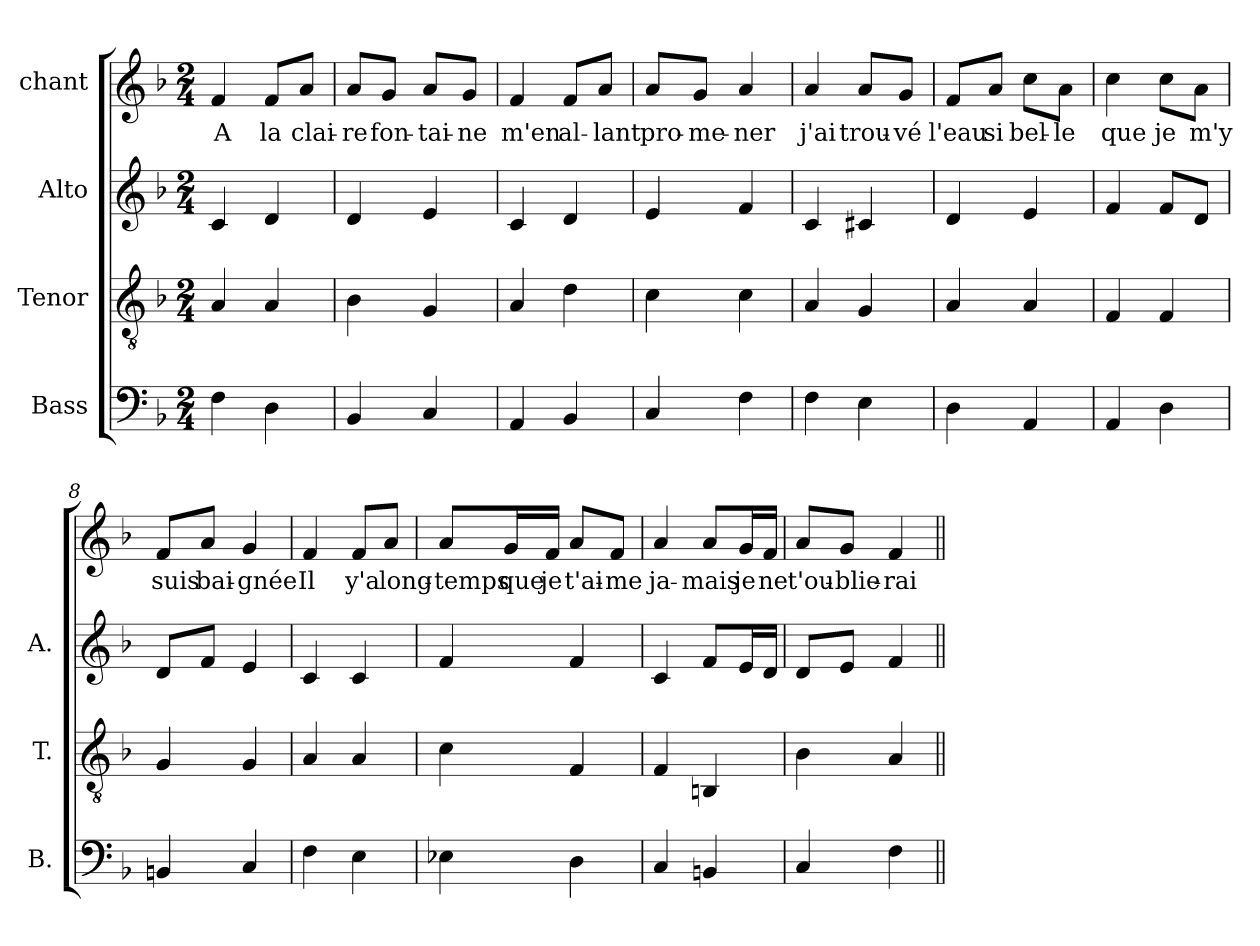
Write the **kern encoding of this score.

**kern	**kern	**kern	**kern	**text
*part4	*part3	*part2	*part1	*part1
*staff4	*staff3	*staff2	*staff1	*staff1
*I"Bass	*I"Tenor	*I"Alto	*I"chant	*
*I'B.	*I'T.	*I'A.	*	*
*clefF4	*clefGv2	*clefG2	*clefG2	*
*k[b-]	*k[b-]	*k[b-]	*k[b-]	*
*M2/4	*M2/4	*M2/4	*M2/4	*
=1	=1	=1	=1	=1
4F\	4A/	4c/	4f/	A
4D\	4A/	4d/	8f/L	la
.	.	.	8a/J	clai-
=2	=2	=2	=2	=2
4BB-/	4B-\	4d/	8a/L	re
.	.	.	8g/J	fon-
4C/	4G/	4e/	8a/L	tai-
.	.	.	8g/J	ne
=3	=3	=3	=3	=3
4AA/	4A/	4c/	4f/	m'en
4BB-/	4d\	4d/	8f/L	al-
.	.	.	8a/J	lant
=4	=4	=4	=4	=4
4C/	4c\	4e/	8a/L	pro-
.	.	.	8g/J	me-
4F\	4c\	4f/	4a/	ner
=5	=5	=5	=5	=5
4F\	4A/	4c/	4a/	j'ai
4E\	4G/	4c#X/	8a/L	trou-
.	.	.	8g/J	vé
=6	=6	=6	=6	=6
4D\	4A/	4d/	8f/L	l'eau
.	.	.	8a/J	si
4AA/	4A/	4e/	8cc\L	bel-
.	.	.	8a\J	le
=7	=7	=7	=7	=7
4AA/	4F/	4f/	4cc\	que
4D\	4F/	8f/L	8cc\L	je
.	.	8d/J	8a\J	m'y
=8	=8	=8	=8	=8
4BBn/	4G/	8d/L	8f/L	suis
.	.	8f/J	8a/J	bai-
4C/	4G/	4e/	4g/	gnée
=9	=9	=9	=9	=9
4F\	4A/	4c/	4f/	Il
4E\	4A/	4c/	8f/L	y'a
.	.	.	8a/J	long-
=10	=10	=10	=10	=10
4E-X\	4c\	4f/	8a/L	temps
.	.	.	16g/L	que
.	.	.	16f/JJ	je
4D\	4F/	4f/	8a/L	t'ai-
.	.	.	8f/J	me
=11	=11	=11	=11	=11
4C/	4F/	4c/	4a/	ja-
4BBn/	4BBn/	8f/L	8a/L	mais
.	.	16e/L	16g/L	je
.	.	16d/JJ	16f/JJ	ne
=12	=12	=12	=12	=12
4C/	4B-\	8d/L	8a/L	t'ou-
.	.	8e/J	8g/J	blie-
4F\	4A/	4f/	4f/	rai
=||	=||	=||	=||	=||
*-	*-	*-	*-	*-
